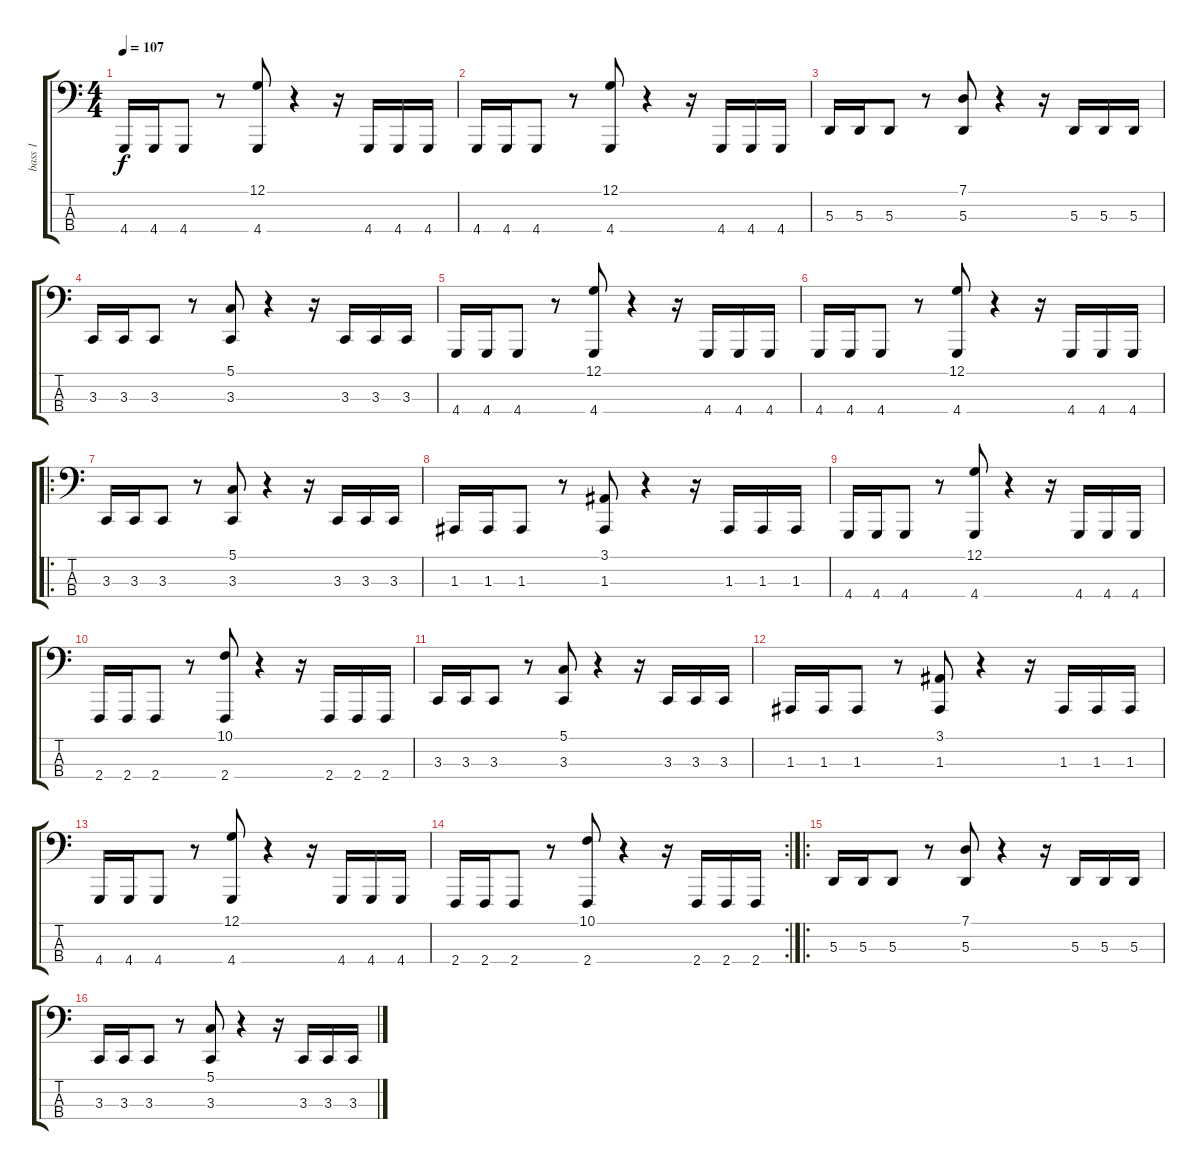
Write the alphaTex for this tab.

\track ("bass 1" "bass 1") {instrument lead8bassandlead}
\staff {score tabs}
\tuning (G2 D2 A1 Eb1) {hide}
\ts (4 4)
\tempo 107
\clef f4
\ks c
4.4.16{dy f} 4.4.16 4.4.8 r.8 (12.1 4.4).8 r.4 r.16 4.4.16 4.4.16 4.4.16 |
4.4.16 4.4.16 4.4.8 r.8 (12.1 4.4).8 r.4 r.16 4.4.16 4.4.16 4.4.16 |
5.3.16 5.3.16 5.3.8 r.8 (7.1 5.3).8 r.4 r.16 5.3.16 5.3.16 5.3.16 |
3.3.16 3.3.16 3.3.8 r.8 (5.1 3.3).8 r.4 r.16 3.3.16 3.3.16 3.3.16 |
4.4.16 4.4.16 4.4.8 r.8 (12.1 4.4).8 r.4 r.16 4.4.16 4.4.16 4.4.16 |
4.4.16 4.4.16 4.4.8 r.8 (12.1 4.4).8 r.4 r.16 4.4.16 4.4.16 4.4.16 |
\ro
3.3.16 3.3.16 3.3.8 r.8 (5.1 3.3).8 r.4 r.16 3.3.16 3.3.16 3.3.16 |
1.3.16 1.3.16 1.3.8 r.8 (3.1 1.3).8 r.4 r.16 1.3.16 1.3.16 1.3.16 |
4.4.16 4.4.16 4.4.8 r.8 (12.1 4.4).8 r.4 r.16 4.4.16 4.4.16 4.4.16 |
2.4.16 2.4.16 2.4.8 r.8 (10.1 2.4).8 r.4 r.16 2.4.16 2.4.16 2.4.16 |
3.3.16 3.3.16 3.3.8 r.8 (5.1 3.3).8 r.4 r.16 3.3.16 3.3.16 3.3.16 |
1.3.16 1.3.16 1.3.8 r.8 (3.1 1.3).8 r.4 r.16 1.3.16 1.3.16 1.3.16 |
4.4.16 4.4.16 4.4.8 r.8 (12.1 4.4).8 r.4 r.16 4.4.16 4.4.16 4.4.16 |
\rc 2
2.4.16 2.4.16 2.4.8 r.8 (10.1 2.4).8 r.4 r.16 2.4.16 2.4.16 2.4.16 |
\ro
5.3.16 5.3.16 5.3.8 r.8 (7.1 5.3).8 r.4 r.16 5.3.16 5.3.16 5.3.16 |
3.3.16 3.3.16 3.3.8 r.8 (5.1 3.3).8 r.4 r.16 3.3.16 3.3.16 3.3.16
